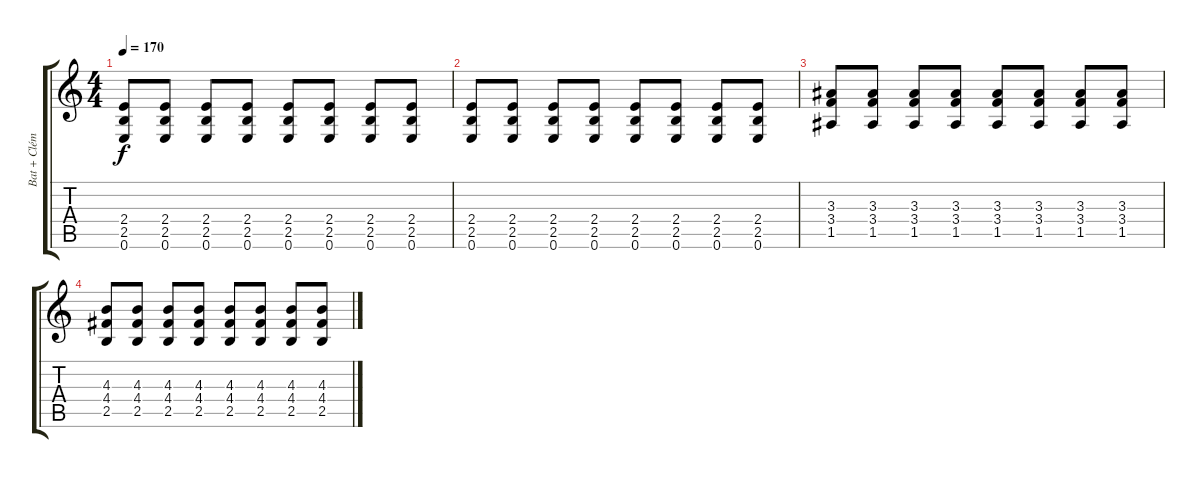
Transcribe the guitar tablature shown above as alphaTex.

\track ("Bat + Clément - Guitar" "Bat + Clém") {instrument distortionguitar}
\staff {score tabs}
\tuning (E4 B3 G3 D3 A2 E2) {hide}
\ts (4 4)
\tempo 170
\clef g2
\ks c
(2.4 2.5 0.6).8{dy f} (2.4 2.5 0.6).8 (2.4 2.5 0.6).8 (2.4 2.5 0.6).8 (2.4 2.5 0.6).8 (2.4 2.5 0.6).8 (2.4 2.5 0.6).8 (2.4 2.5 0.6).8 |
(2.4 2.5 0.6).8 (2.4 2.5 0.6).8 (2.4 2.5 0.6).8 (2.4 2.5 0.6).8 (2.4 2.5 0.6).8 (2.4 2.5 0.6).8 (2.4 2.5 0.6).8 (2.4 2.5 0.6).8 |
(3.3 3.4 1.5).8 (3.3 3.4 1.5).8 (3.3 3.4 1.5).8 (3.3 3.4 1.5).8 (3.3 3.4 1.5).8 (3.3 3.4 1.5).8 (3.3 3.4 1.5).8 (3.3 3.4 1.5).8 |
(4.3 4.4 2.5).8 (4.3 4.4 2.5).8 (4.3 4.4 2.5).8 (4.3 4.4 2.5).8 (4.3 4.4 2.5).8 (4.3 4.4 2.5).8 (4.3 4.4 2.5).8 (4.3 4.4 2.5).8
